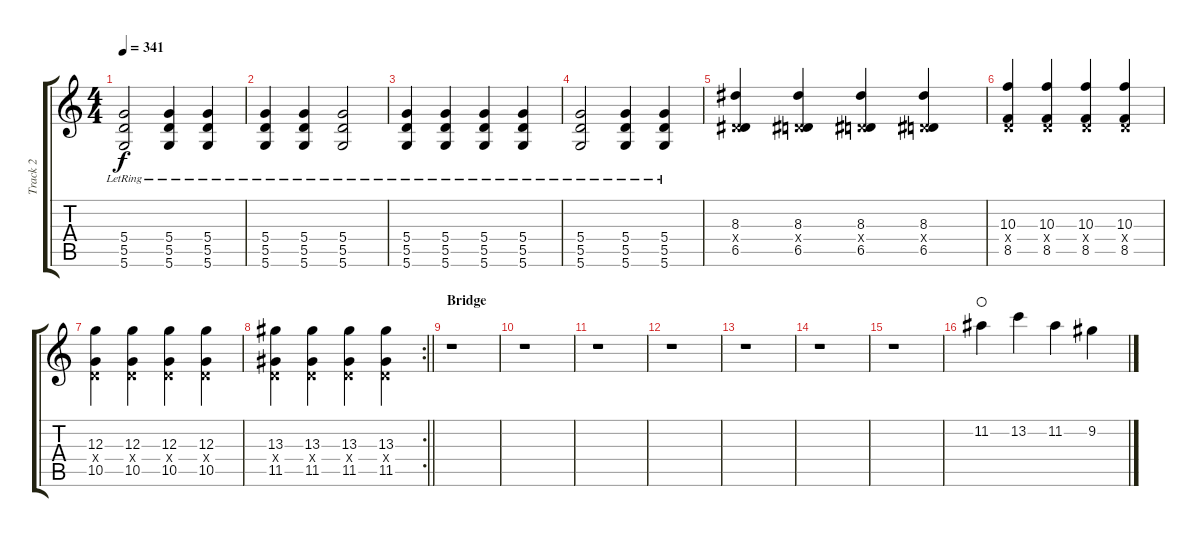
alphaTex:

\track ("Track 2" "Track 2") {instrument overdrivenguitar}
\staff {score tabs}
\tuning (E4 B3 G3 D3 A2 D2) {hide}
\ts (4 4)
\tempo 341
\clef g2
\ks c
(5.4{lr} 5.5{lr} 5.6{lr}).2{dy f} (5.4{lr} 5.5{lr} 5.6{lr}).4 (5.4{lr} 5.5{lr} 5.6{lr}).4 |
(5.4{lr} 5.5{lr} 5.6{lr}).4 (5.4{lr} 5.5{lr} 5.6{lr}).4 (5.4{lr} 5.5{lr} 5.6{lr}).2 |
(5.4{lr} 5.5{lr} 5.6{lr}).4 (5.4{lr} 5.5{lr} 5.6{lr}).4 (5.4{lr} 5.5{lr} 5.6{lr}).4 (5.4{lr} 5.5{lr} 5.6{lr}).4 |
(5.4{lr} 5.5{lr} 5.6{lr}).2 (5.4{lr} 5.5{lr} 5.6{lr}).4 (5.4{lr} 5.5{lr} 5.6{lr}).4 |
(8.3 0.4{x} 6.5).4 (8.3 0.4{x} 6.5).4 (8.3 0.4{x} 6.5).4 (8.3 0.4{x} 6.5).4 |
(10.3 0.4{x} 8.5).4 (10.3 0.4{x} 8.5).4 (10.3 0.4{x} 8.5).4 (10.3 0.4{x} 8.5).4 |
(12.3 0.4{x} 10.5).4 (12.3 0.4{x} 10.5).4 (12.3 0.4{x} 10.5).4 (12.3 0.4{x} 10.5).4 |
\rc 2
\barLineRight lightlight
(13.3 0.4{x} 11.5).4 (13.3 0.4{x} 11.5).4 (13.3 0.4{x} 11.5).4 (13.3 0.4{x} 11.5).4 |
\section ("" "Bridge")
r.1 |
r.1 |
r.1 |
r.1 |
r.1 |
r.1 |
r.1 |
11.2.4{waho} 13.2.4 11.2.4 9.2.4
